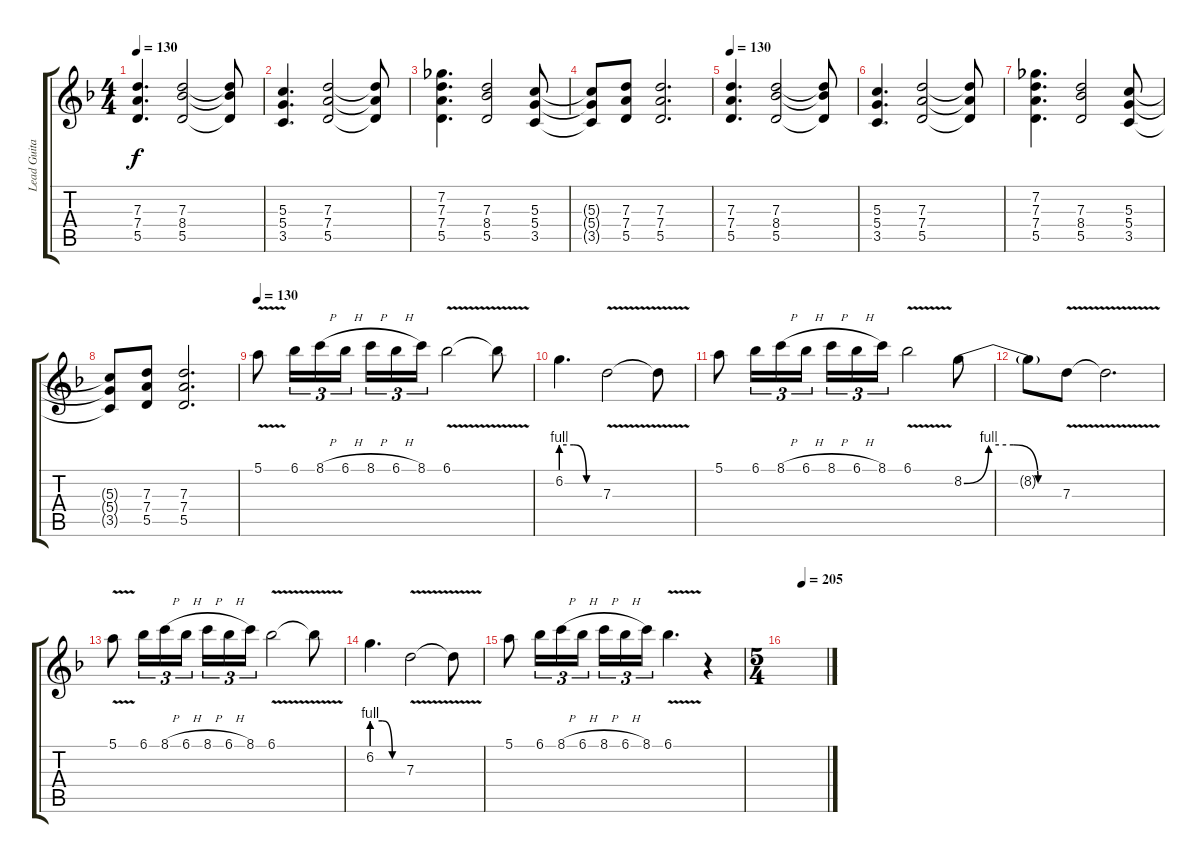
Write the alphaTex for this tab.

\track ("Lead Guitar" "Lead Guita") {instrument distortionguitar}
\staff {score tabs}
\tuning (E4 B3 G3 D3 A2 E2) {hide}
\ts (4 4)
\tempo 130
\clef g2
\ks f
(7.3 7.4 5.5).4{d dy f volume 12} (7.3 8.4 5.5).2 (7.3{t} 8.4{t} 5.5{t}).8 |
(5.3 5.4 3.5).4{d} (7.3 7.4 5.5).2 (7.3{t} 7.4{t} 5.5{t}).8 |
(7.2 7.3 7.4 5.5).4{d} (7.3 8.4 5.5).2 (5.3 5.4 3.5).8 |
(5.3{t} 5.4{t} 3.5{t}).8 (7.3 7.4 5.5).8 (7.3 7.4 5.5).2{d} |
\tempo 130
(7.3 7.4 5.5).4{d volume 13} (7.3 8.4 5.5).2 (7.3{t} 8.4{t} 5.5{t}).8 |
(5.3 5.4 3.5).4{d} (7.3 7.4 5.5).2 (7.3{t} 7.4{t} 5.5{t}).8 |
(7.2 7.3 7.4 5.5).4{d} (7.3 8.4 5.5).2 (5.3 5.4 3.5).8 |
(5.3{t} 5.4{t} 3.5{t}).8 (7.3 7.4 5.5).8 (7.3 7.4 5.5).2{d} |
\tempo 130
5.1{v}.8{instrument distortionguitar} 6.1.16{tu (3 2)} 8.1{h}.16{tu (3 2)} 6.1{h}.16{tu (3 2)} 8.1{h}.16{tu (3 2)} 6.1{h}.16{tu (3 2)} 8.1.16{tu (3 2)} 6.1{v}.2 6.1{t}.8 |
6.2{be (custom 0 4 20 4 40 0 60 0)}.4{d} 7.3{v}.2 7.3{t}.8 |
5.1.8 6.1.16{tu (3 2)} 8.1{h}.16{tu (3 2)} 6.1{h}.16{tu (3 2)} 8.1{h}.16{tu (3 2)} 6.1{h}.16{tu (3 2)} 8.1.16{tu (3 2)} 6.1{v}.2 8.2{be (custom 0 0 15 4 30 4 45 0 60 0)}.8 |
8.2{t}.8 7.3{v}.8 7.3{t}.2{d} |
5.1{v}.8 6.1.16{tu (3 2)} 8.1{h}.16{tu (3 2)} 6.1{h}.16{tu (3 2)} 8.1{h}.16{tu (3 2)} 6.1{h}.16{tu (3 2)} 8.1.16{tu (3 2)} 6.1{v}.2 6.1{t}.8 |
6.2{be (custom 0 4 20 4 40 0 60 0)}.4{d} 7.3{v}.2 7.3{t}.8 |
5.1.8 6.1.16{tu (3 2)} 8.1{h}.16{tu (3 2)} 6.1{h}.16{tu (3 2)} 8.1{h}.16{tu (3 2)} 6.1{h}.16{tu (3 2)} 8.1.16{tu (3 2)} 6.1{v}.4{d} r.4 |
\ts (5 4)
\tempo (205 0.4)
